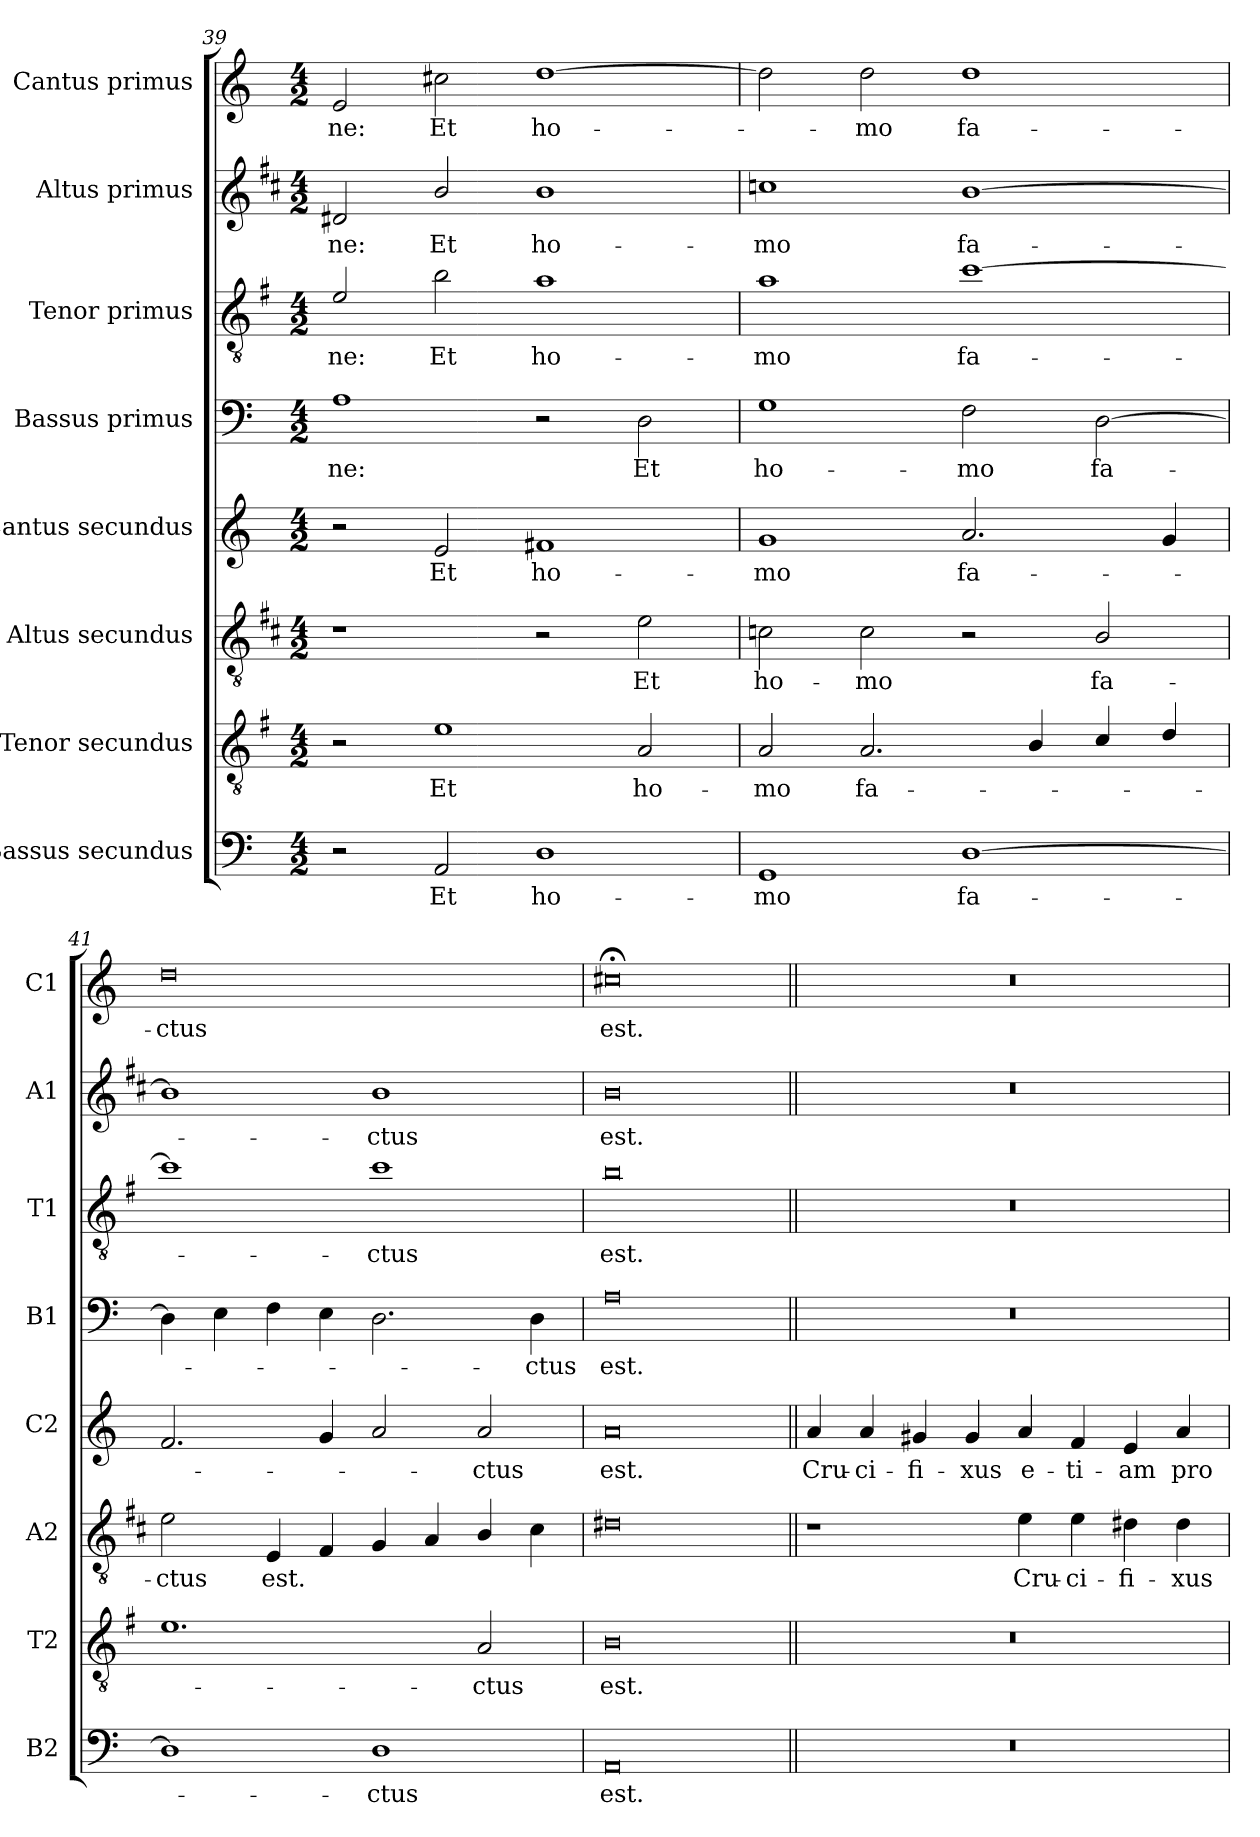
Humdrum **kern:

**kern	**text	**kern	**text	**kern	**text	**kern	**text	**kern	**text	**kern	**text	**kern	**text	**kern	**text
*part8	*part8	*part7	*part7	*part6	*part6	*part5	*part5	*part4	*part4	*part3	*part3	*part2	*part2	*part1	*part1
*staff8	*staff8	*staff7	*staff7	*staff6	*staff6	*staff5	*staff5	*staff4	*staff4	*staff3	*staff3	*staff2	*staff2	*staff1	*staff1
*I"Bassus secundus	*	*I"Tenor secundus	*	*I"Altus secundus	*	*I"Cantus secundus	*	*I"Bassus primus	*	*I"Tenor primus	*	*I"Altus primus	*	*I"Cantus primus	*
*I'B2	*	*I'T2	*	*I'A2	*	*I'C2	*	*I'B1	*	*I'T1	*	*I'A1	*	*I'C1	*
*clefF4	*	*clefGv2	*	*clefGv2	*	*clefG2	*	*clefF4	*	*clefGv2	*	*clefG2	*	*clefG2	*
*	*	*ITrd4c7	*	*ITrd1c2	*	*	*	*	*	*ITrd4c7	*	*ITrd1c2	*	*	*
*k[]	*	*k[]	*	*k[]	*	*k[]	*	*k[]	*	*k[]	*	*k[]	*	*k[]	*
*C:	*	*C:	*	*C:	*	*C:	*	*C:	*	*C:	*	*C:	*	*C:	*
*M4/2	*	*M4/2	*	*M4/2	*	*M4/2	*	*M4/2	*	*M4/2	*	*M4/2	*	*M4/2	*
=39	=39	=39	=39	=39	=39	=39	=39	=39	=39	=39	=39	=39	=39	=39	=39
!	!	!	!	!	!	!	!	!	!LO:LY:b	!	!LO:LY:b	!	!LO:LY:b	!	!LO:LY:b
2r	.	2r	.	1r	.	2r	.	1A	-ne:	2A/	-ne:	2c#X/	-ne:	2e/	-ne:
!	!LO:LY:b	!	!LO:LY:b	!	!	!	!LO:LY:b	!	!	!	!LO:LY:b	!	!LO:LY:b	!	!LO:LY:b
2AA/	Et	1A	Et	.	.	2e/	Et	.	.	2e\	Et	2a/	Et	2cc#X\	Et
!	!LO:LY:b	!	!	!	!	!	!LO:LY:b	!	!	!	!LO:LY:b	!	!LO:LY:b	!	!LO:LY:b
1D	ho-	.	.	2r	.	1f#X	ho-	2r	.	1d	ho-	1a	ho-	[1dd	ho-
!	!	!	!LO:LY:b	!	!LO:LY:b	!	!	!	!LO:LY:b	!	!	!	!	!	!
.	.	2D/	ho-	2d\	Et	.	.	2D\	Et	.	.	.	.	.	.
=40	=40	=40	=40	=40	=40	=40	=40	=40	=40	=40	=40	=40	=40	=40	=40
!	!LO:LY:b	!	!LO:LY:b	!	!LO:LY:b	!	!LO:LY:b	!	!LO:LY:b	!	!LO:LY:b	!	!LO:LY:b	!	!
1GG	-mo	2D/	-mo	2B-X\	ho-	1g	-mo	1G	ho-	1d	-mo	1b-X	-mo	2dd\]	.
!	!	!	!LO:LY:b	!	!LO:LY:b	!	!	!	!	!	!	!	!	!	!LO:LY:b
.	.	2.D/	fa-	2B-\	-mo	.	.	.	.	.	.	.	.	2dd\	-mo
!	!LO:LY:b	!	!	!	!	!	!LO:LY:b	!	!LO:LY:b	!	!LO:LY:b	!	!LO:LY:b	!	!LO:LY:b
[1D	fa-	.	.	2r	.	2.a/	fa-	2F\	-mo	[1f	fa-	[1a	fa-	1dd	fa-
.	.	4E/	.	.	.	.	.	.	.	.	.	.	.	.	.
!	!	!	!	!	!LO:LY:b	!	!	!	!LO:LY:b	!	!	!	!	!	!
.	.	4F/	.	2A/	fa-	.	.	[2D\	fa-	.	.	.	.	.	.
.	.	4G/	.	.	.	4g/	.	.	.	.	.	.	.	.	.
=41	=41	=41	=41	=41	=41	=41	=41	=41	=41	=41	=41	=41	=41	=41	=41
!	!	!	!	!	!LO:LY:b	!	!	!	!	!	!	!	!	!	!LO:LY:b
1D]	.	1.A	.	2d\	-ctus	2.f/	.	4D\]	.	1f]	.	1a]	.	0dd	-ctus
.	.	.	.	.	.	.	.	4E\	.	.	.	.	.	.	.
!	!	!	!	!	!LO:LY:b	!	!	!	!	!	!	!	!	!	!
.	.	.	.	4D/	est.	.	.	4F\	.	.	.	.	.	.	.
.	.	.	.	4E/	.	4g/	.	4E\	.	.	.	.	.	.	.
!	!LO:LY:b	!	!	!	!	!	!	!	!	!	!LO:LY:b	!	!LO:LY:b	!	!
1D	-ctus	.	.	4F/	.	2a/	.	2.D\	.	1f	-ctus	1a	-ctus	.	.
.	.	.	.	4G/	.	.	.	.	.	.	.	.	.	.	.
!	!	!	!LO:LY:b	!	!	!	!LO:LY:b	!	!	!	!	!	!	!	!
.	.	2D/	-ctus	4A/	.	2a/	-ctus	.	.	.	.	.	.	.	.
!	!	!	!	!	!	!	!	!	!LO:LY:b	!	!	!	!	!	!
.	.	.	.	4B\	.	.	.	4D\	-ctus	.	.	.	.	.	.
=42	=42	=42	=42	=42	=42	=42	=42	=42	=42	=42	=42	=42	=42	=42	=42
!	!LO:LY:b	!	!LO:LY:b	!	!	!	!LO:LY:b	!	!LO:LY:b	!	!LO:LY:b	!	!LO:LY:b	!	!LO:LY:b
0AA	est.	0E	est.	0c#X	.	0a	est.	0A	est.	0e	est.	0a	est.	0cc#X;<	est.
!!LO:PB:g=z
=43||	=43||	=43||	=43||	=43||	=43||	=43||	=43||	=43||	=43||	=43||	=43||	=43||	=43||	=43||	=43||
!	!	!	!	!	!	!	!LO:LY:b	!	!	!	!	!	!	!	!
0r	.	0r	.	1r	.	4a/	Cru-	0r	.	0r	.	0r	.	0r	.
!	!	!	!	!	!	!	!LO:LY:b	!	!	!	!	!	!	!	!
.	.	.	.	.	.	4a/	-ci-	.	.	.	.	.	.	.	.
!	!	!	!	!	!	!	!LO:LY:b	!	!	!	!	!	!	!	!
.	.	.	.	.	.	4g#X/	-fi-	.	.	.	.	.	.	.	.
!	!	!	!	!	!	!	!LO:LY:b	!	!	!	!	!	!	!	!
.	.	.	.	.	.	4g#/	-xus	.	.	.	.	.	.	.	.
!	!	!	!	!	!LO:LY:b	!	!LO:LY:b	!	!	!	!	!	!	!	!
.	.	.	.	4d\	Cru-	4a/	e-	.	.	.	.	.	.	.	.
!	!	!	!	!	!LO:LY:b	!	!LO:LY:b	!	!	!	!	!	!	!	!
.	.	.	.	4d\	-ci-	4f/	-ti-	.	.	.	.	.	.	.	.
!	!	!	!	!	!LO:LY:b	!	!LO:LY:b	!	!	!	!	!	!	!	!
.	.	.	.	4c#X\	-fi-	4e/	-am	.	.	.	.	.	.	.	.
!	!	!	!	!	!LO:LY:b	!	!LO:LY:b	!	!	!	!	!	!	!	!
.	.	.	.	4c#\	-xus	4a/	pro	.	.	.	.	.	.	.	.
=	=	=	=	=	=	=	=	=	=	=	=	=	=	=	=
*-	*-	*-	*-	*-	*-	*-	*-	*-	*-	*-	*-	*-	*-	*-	*-
